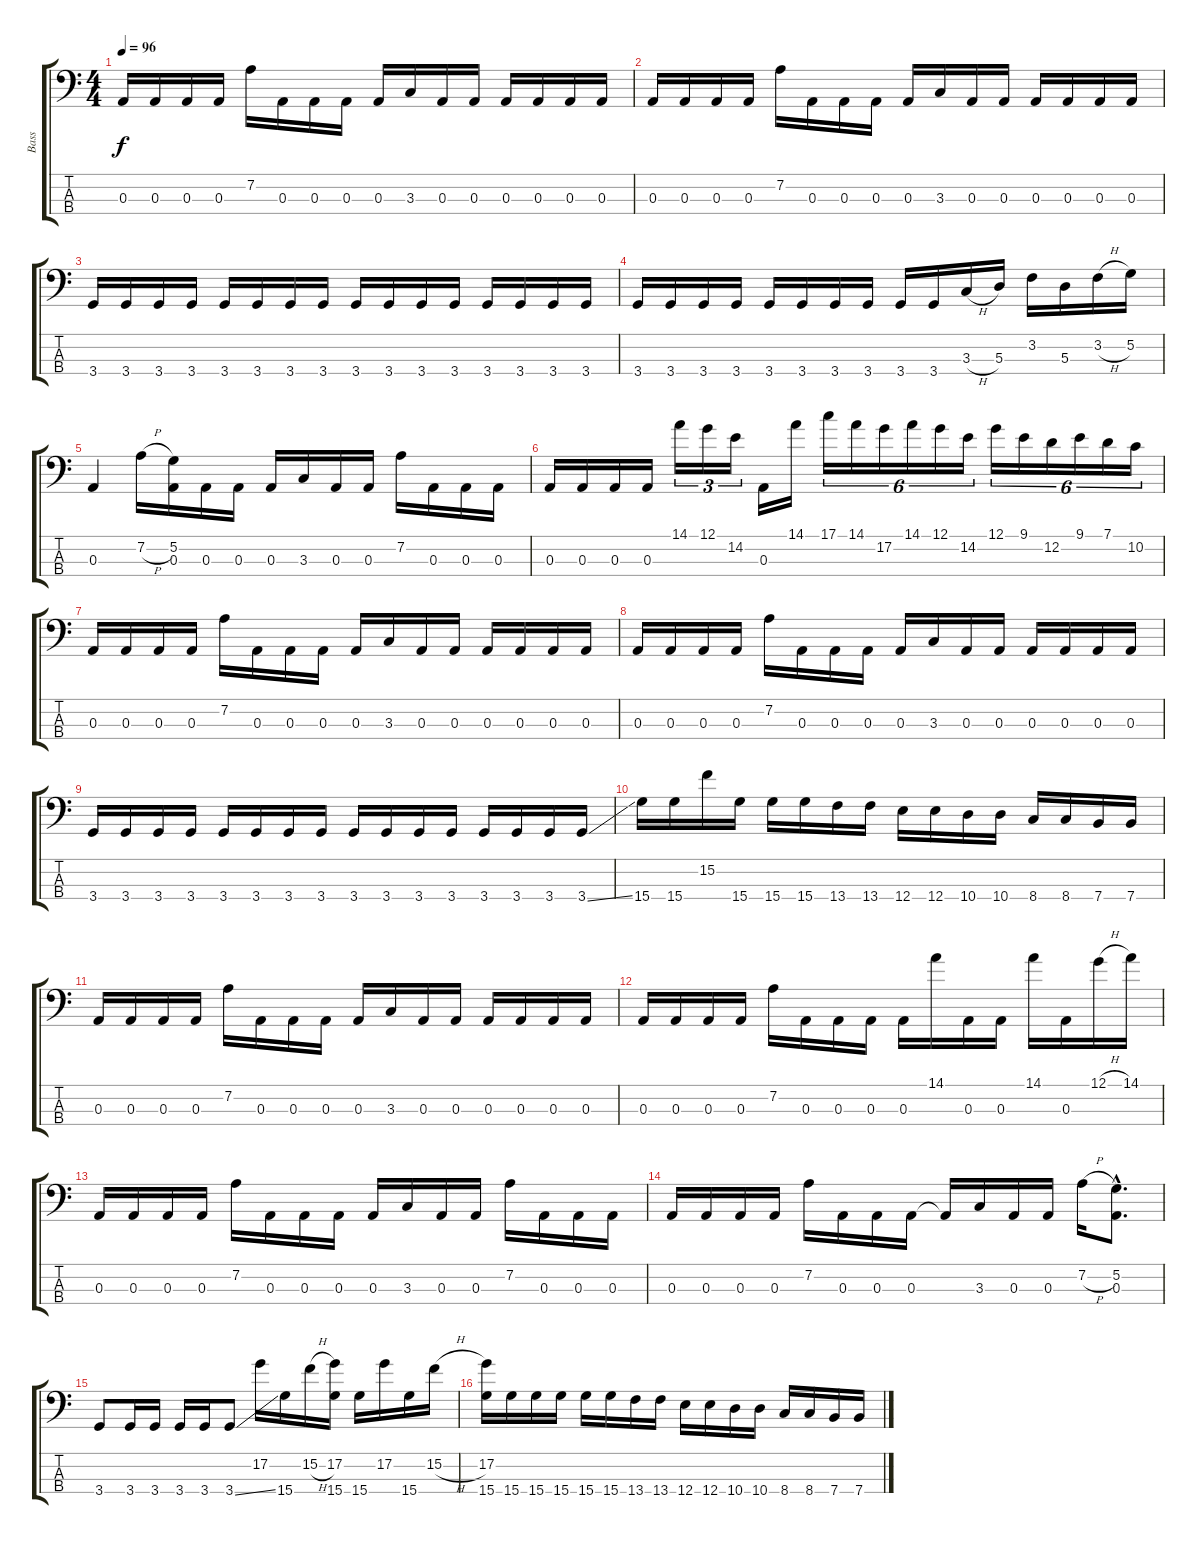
\track ("Bass" "Bass") {instrument electricbasspick}
\staff {score tabs}
\tuning (G2 D2 A1 E1) {hide}
\ts (4 4)
\tempo 96
\clef f4
\ks c
0.3.16{dy f} 0.3.16 0.3.16 0.3.16 7.2.16 0.3.16 0.3.16 0.3.16 0.3.16 3.3.16 0.3.16 0.3.16 0.3.16 0.3.16 0.3.16 0.3.16 |
0.3.16 0.3.16 0.3.16 0.3.16 7.2.16 0.3.16 0.3.16 0.3.16 0.3.16 3.3.16 0.3.16 0.3.16 0.3.16 0.3.16 0.3.16 0.3.16 |
3.4.16 3.4.16 3.4.16 3.4.16 3.4.16 3.4.16 3.4.16 3.4.16 3.4.16 3.4.16 3.4.16 3.4.16 3.4.16 3.4.16 3.4.16 3.4.16 |
3.4.16 3.4.16 3.4.16 3.4.16 3.4.16 3.4.16 3.4.16 3.4.16 3.4.16 3.4.16 3.3{h}.16 5.3.16 3.2.16 5.3.16 3.2{h}.16 5.2.16 |
0.3.4 7.2{h}.16 (5.2 0.3).16 0.3.16 0.3.16 0.3.16 3.3.16 0.3.16 0.3.16 7.2.16 0.3.16 0.3.16 0.3.16 |
0.3.16 0.3.16 0.3.16 0.3.16 14.1.16{tu (3 2)} 12.1.16{tu (3 2)} 14.2.16{tu (3 2)} 0.3.16 14.1.16 17.1.16{tu (6 4)} 14.1.16{tu (6 4)} 17.2.16{tu (6 4)} 14.1.16{tu (6 4)} 12.1.16{tu (6 4)} 14.2.16{tu (6 4)} 12.1.16{tu (6 4)} 9.1.16{tu (6 4)} 12.2.16{tu (6 4)} 9.1.16{tu (6 4)} 7.1.16{tu (6 4)} 10.2.16{tu (6 4)} |
0.3.16 0.3.16 0.3.16 0.3.16 7.2.16 0.3.16 0.3.16 0.3.16 0.3.16 3.3.16 0.3.16 0.3.16 0.3.16 0.3.16 0.3.16 0.3.16 |
0.3.16 0.3.16 0.3.16 0.3.16 7.2.16 0.3.16 0.3.16 0.3.16 0.3.16 3.3.16 0.3.16 0.3.16 0.3.16 0.3.16 0.3.16 0.3.16 |
3.4.16 3.4.16 3.4.16 3.4.16 3.4.16 3.4.16 3.4.16 3.4.16 3.4.16 3.4.16 3.4.16 3.4.16 3.4.16 3.4.16 3.4.16 3.4{ss}.16 |
15.4.16 15.4.16 15.2.16 15.4.16 15.4.16 15.4.16 13.4.16 13.4.16 12.4.16 12.4.16 10.4.16 10.4.16 8.4.16 8.4.16 7.4.16 7.4.16 |
0.3.16 0.3.16 0.3.16 0.3.16 7.2.16 0.3.16 0.3.16 0.3.16 0.3.16 3.3.16 0.3.16 0.3.16 0.3.16 0.3.16 0.3.16 0.3.16 |
0.3.16 0.3.16 0.3.16 0.3.16 7.2.16 0.3.16 0.3.16 0.3.16 0.3.16 14.1.16 0.3.16 0.3.16 14.1.16 0.3.16 12.1{h}.16 14.1.16 |
0.3.16 0.3.16 0.3.16 0.3.16 7.2.16 0.3.16 0.3.16 0.3.16 0.3.16 3.3.16 0.3.16 0.3.16 7.2.16 0.3.16 0.3.16 0.3.16 |
0.3.16 0.3.16 0.3.16 0.3.16 7.2.16 0.3.16 0.3.16 0.3.16 0.3{t}.16 3.3.16 0.3.16 0.3.16 7.2{h}.16 (5.2{hac} 0.3{hac}).8{d} |
3.4.8 3.4.16 3.4.16 3.4.16 3.4.16 3.4{ss}.8 17.2.16 15.4.16 15.2{h}.16 (17.2 15.4).16 15.4.16 17.2.16 15.4.16 15.2{h}.16 |
(17.2 15.4).16 15.4.16 15.4.16 15.4.16 15.4.16 15.4.16 13.4.16 13.4.16 12.4.16 12.4.16 10.4.16 10.4.16 8.4.16 8.4.16 7.4.16 7.4.16
